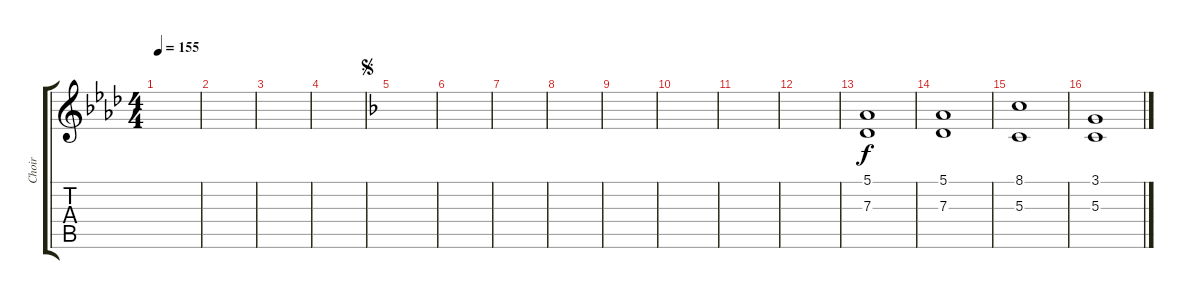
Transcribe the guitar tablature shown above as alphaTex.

\track ("Choir" "Choir") {instrument choiraahs}
\staff {score tabs}
\tuning (E4 B3 G3 D3 A2 E2) {hide}
\ts (4 4)
\tempo 155
\clef g2
\ks ab
|
|
|
|
\jump segno
\ks f
|
|
|
|
|
|
|
|
(5.1 7.3).1 |
(5.1 7.3).1 |
(8.1 5.3).1 |
(3.1 5.3).1
